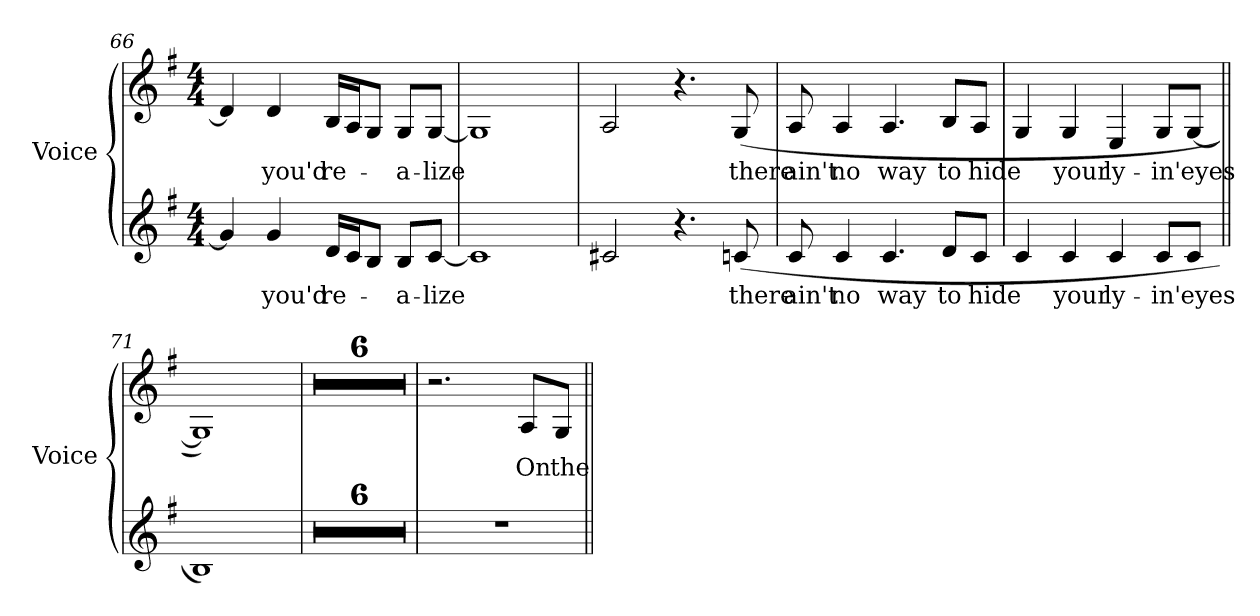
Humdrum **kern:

**kern	**text	**kern	**text
*part2	*part2	*part1	*part1
*staff2	*staff2	*staff1	*staff1
*I"Voice	*	*I"Voice	*
*I'Voice	*	*I'Voice	*
*clefG2	*	*clefG2	*
*k[f#]	*	*k[f#]	*
*G:	*	*G:	*
*M4/4	*	*M4/4	*
=66	=66	=66	=66
4gi/]	.	4di/]	.
!	!LO:LY:b:color=#000000	!	!
!	!	!	!LO:LY:b:color=#000000
4gi/	you'd	4di/	you'd
!	!LO:LY:b:color=#000000	!	!
!	!	!	!LO:LY:b:color=#000000
16di/LL	re-	16Bi/LL	re-
16ci/J	.	16Ai/J	.
8Bi/J	.	8Gi/J	.
!	!LO:LY:b:color=#000000	!	!
!	!	!	!LO:LY:b:color=#000000
8Bi/L	-a-	8Gi/L	-a-
!	!LO:LY:b:color=#000000	!	!
!	!	!	!LO:LY:b:color=#000000
[8ci/J	-lize	[8Gi/J	-lize
=67	=67	=67	=67
1ci]	.	1Gi]	.
=68	=68	=68	=68
2c#Xi/	.	2Ai/	.
4.r	.	4.r	.
!	!LO:LY:b:color=#000000	!	!
!	!	!	!LO:LY:b:color=#000000
(8cni/	there	(8Gi/	there
=69	=69	=69	=69
!	!LO:LY:b:color=#000000	!	!
!	!	!	!LO:LY:b:color=#000000
8ci/	ain't	8Ai/	ain't
!	!LO:LY:b:color=#000000	!	!
!	!	!	!LO:LY:b:color=#000000
4ci/	no	4Ai/	no
!	!LO:LY:b:color=#000000	!	!
!	!	!	!LO:LY:b:color=#000000
4.ci/	way	4.Ai/	way
!	!LO:LY:b:color=#000000	!	!
!	!	!	!LO:LY:b:color=#000000
8di/L	to	8Bi/L	to
!	!LO:LY:b:color=#000000	!	!
!	!	!	!LO:LY:b:color=#000000
8ci/J	hide	8Ai/J	hide
!!LO:LB:g=z
=70	=70	=70	=70
4ci/	.	4Gi/	.
!	!LO:LY:b:color=#000000	!	!
!	!	!	!LO:LY:b:color=#000000
4ci/	your	4Gi/	your
!	!LO:LY:b:color=#000000	!	!
!	!	!	!LO:LY:b:color=#000000
4ci/	ly-	4Ei/	ly-
!	!LO:LY:b:color=#000000	!	!
!	!	!	!LO:LY:b:color=#000000
8ci/L	-in'	8Gi/L	-in'
!	!LO:LY:b:color=#000000	!	!
!	!	!	!LO:LY:b:color=#000000
8ci/J	eyes	[8Gi/J	eyes
=71||	=71||	=71||	=71||
1Bi)	.	1Gi])	.
=72	=72	=72	=72
1r	.	1r	.
=73	=73	=73	=73
1r	.	1r	.
=74	=74	=74	=74
1r	.	1r	.
=75	=75	=75	=75
1r	.	1r	.
=76	=76	=76	=76
1r	.	1r	.
=77	=77	=77	=77
1r	.	1r	.
!!LO:PB:g=z
=78	=78	=78	=78
1r	.	2.r	.
!	!	!	!LO:LY:b:color=#000000
.	.	8Ai/L	On
!	!	!	!LO:LY:b:color=#000000
.	.	8Gi/J	the
=||	=||	=||	=||
*-	*-	*-	*-
